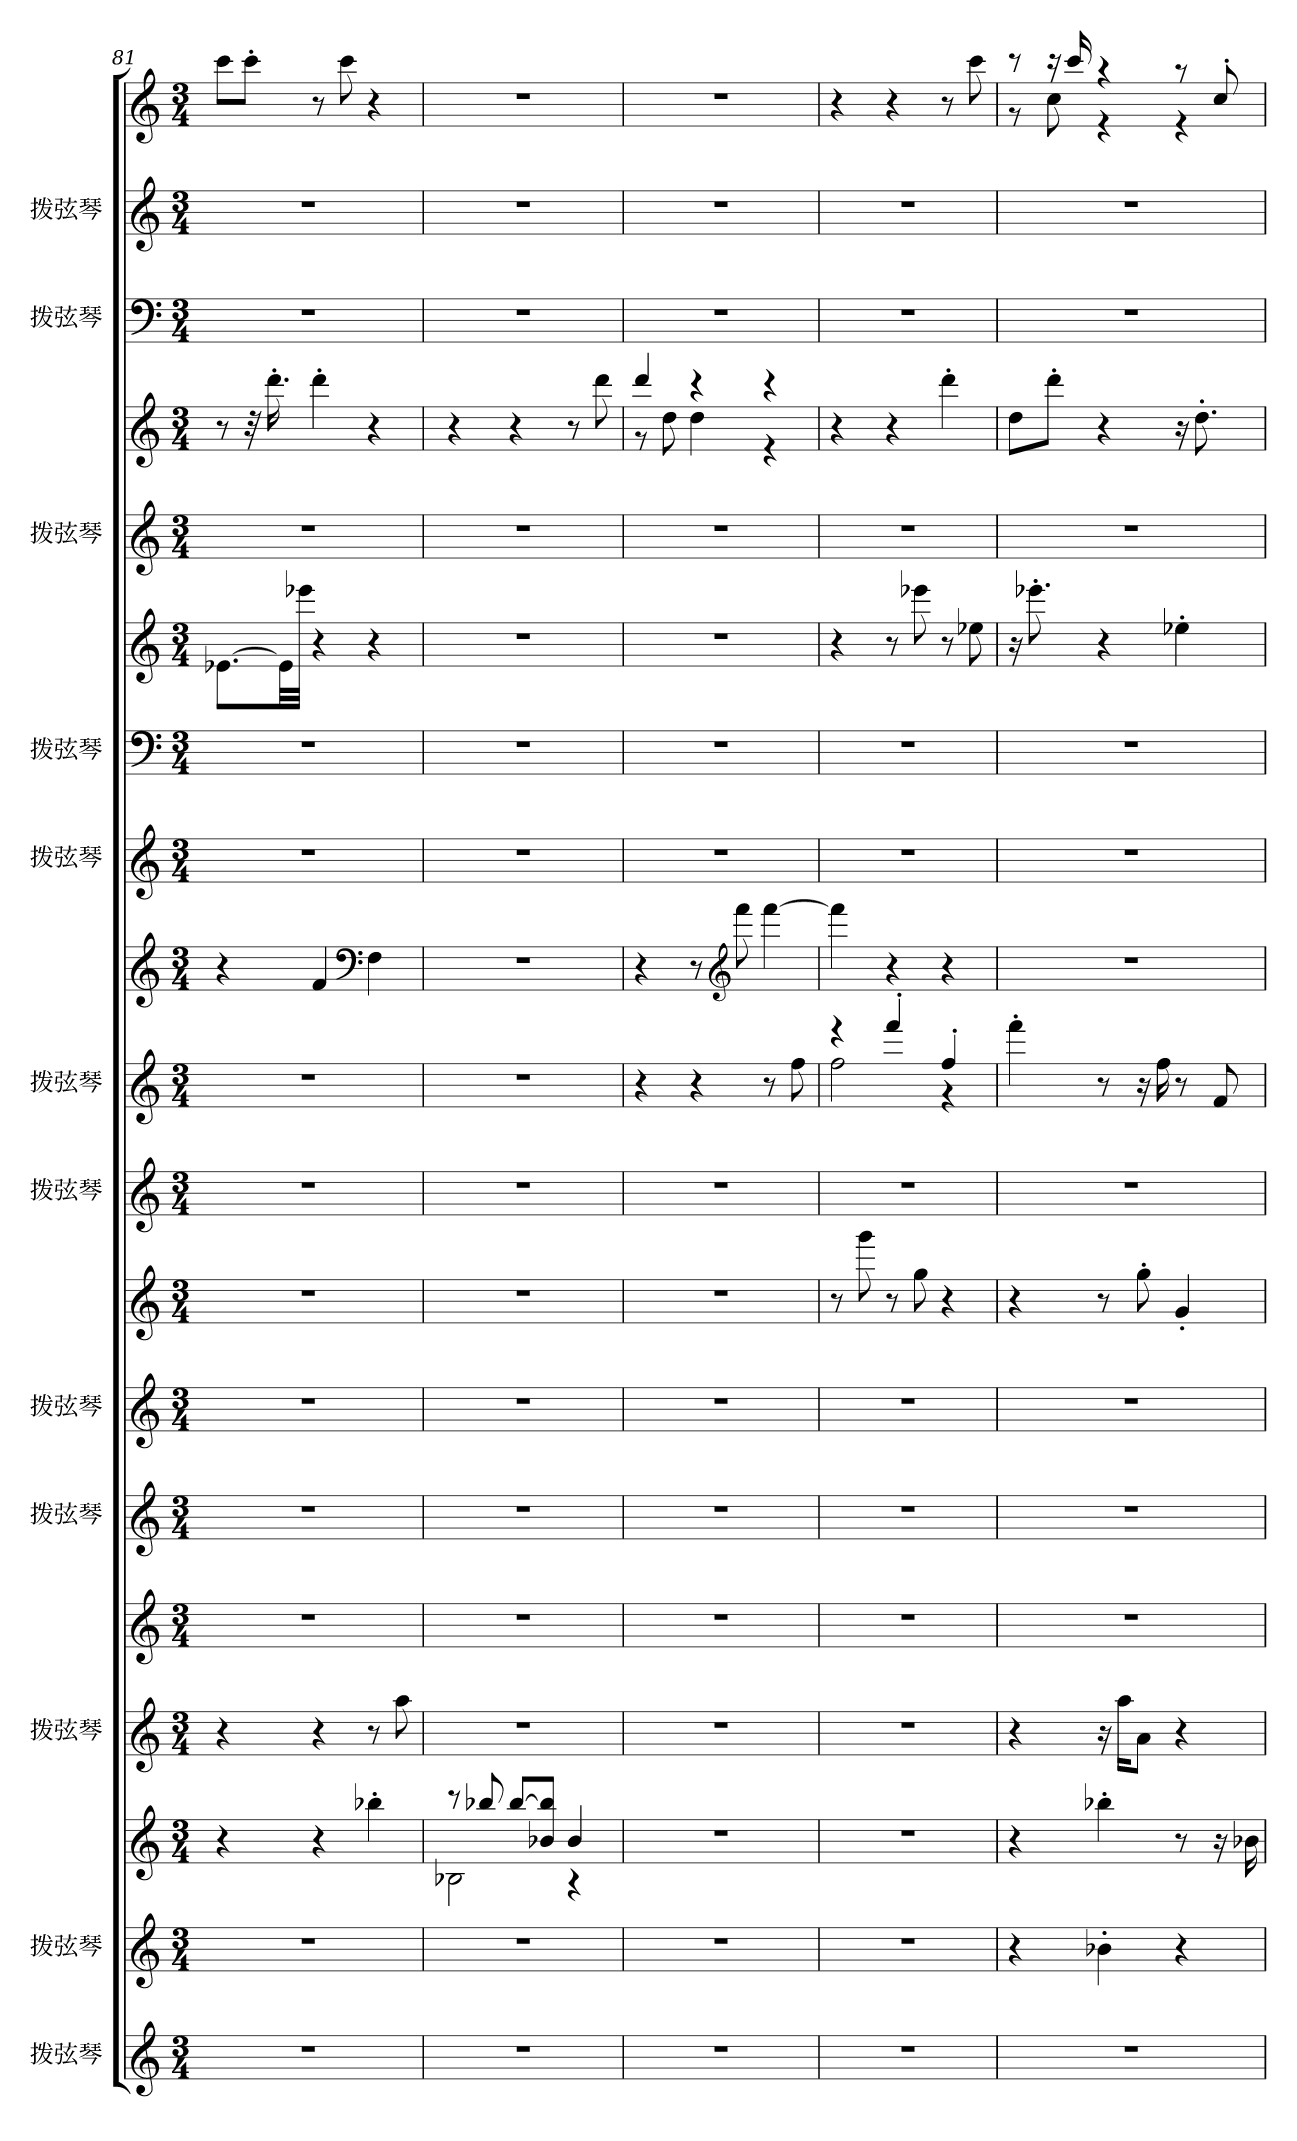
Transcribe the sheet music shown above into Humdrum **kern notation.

**kern	**kern	**kern	**kern	**kern	**kern	**kern	**kern	**kern	**kern	**kern	**kern	**kern	**kern	**kern	**kern	**kern	**kern	**kern
*part12	*part11	*part11	*part10	*part10	*part9	*part8	*part8	*part7	*part6	*part6	*part5	*part4	*part4	*part3	*part3	*part2	*part1	*part1
*staff19	*staff18	*staff17	*staff16	*staff15	*staff14	*staff13	*staff12	*staff11	*staff10	*staff9	*staff8	*staff7	*staff6	*staff5	*staff4	*staff3	*staff2	*staff1
*I"拨弦琴	*I"拨弦琴	*	*I"拨弦琴	*	*I"拨弦琴	*I"拨弦琴	*	*I"拨弦琴	*I"拨弦琴	*	*I"拨弦琴	*I"拨弦琴	*	*I"拨弦琴	*	*I"拨弦琴	*I"拨弦琴	*
*clefG2	*clefG2	*clefG2	*clefG2	*clefG2	*clefG2	*clefG2	*clefG2	*clefG2	*clefG2	*clefG2	*clefG2	*clefF4	*clefG2	*clefG2	*clefG2	*clefF4	*clefG2	*clefG2
*k[]	*k[]	*k[]	*k[]	*k[]	*k[]	*k[]	*k[]	*k[]	*k[]	*k[]	*k[]	*k[]	*k[]	*k[]	*k[]	*k[]	*k[]	*k[]
*M3/4	*M3/4	*M3/4	*M3/4	*M3/4	*M3/4	*M3/4	*M3/4	*M3/4	*M3/4	*M3/4	*M3/4	*M3/4	*M3/4	*M3/4	*M3/4	*M3/4	*M3/4	*M3/4
=81	=81	=81	=81	=81	=81	=81	=81	=81	=81	=81	=81	=81	=81	=81	=81	=81	=81	=81
2.r	2.r	4r	4r	2.r	2.r	2.r	2.r	2.r	2.r	4r	2.r	2.r	[8.e-X\L	2.r	8r	2.r	2.r	8ccc\L
.	.	.	.	.	.	.	.	.	.	.	.	.	.	.	32r	.	.	8ccc'\J
.	.	.	.	.	.	.	.	.	.	.	.	.	.	.	16.ddd'\	.	.	.
.	.	.	.	.	.	.	.	.	.	.	.	.	32e-\LL]	.	.	.	.	.
.	.	.	.	.	.	.	.	.	.	.	.	.	32eee-X\JJJ	.	.	.	.	.
.	.	4r	4r	.	.	.	.	.	.	4f/	.	.	4r	.	4ddd'\	.	.	8r
.	.	.	.	.	.	.	.	.	.	.	.	.	.	.	.	.	.	8ccc\
*	*	*	*	*	*	*	*	*	*	*clefF4	*	*	*	*	*	*	*	*
.	.	4bb-X'\	8r	.	.	.	.	.	.	4F\	.	.	4r	.	4r	.	.	4r
.	.	.	8aa\	.	.	.	.	.	.	.	.	.	.	.	.	.	.	.
=82	=82	=82	=82	=82	=82	=82	=82	=82	=82	=82	=82	=82	=82	=82	=82	=82	=82	=82
*	*	*^	*	*	*	*	*	*	*	*	*	*	*	*	*	*	*	*
2.r	2.r	8r	2B-X\	2.r	2.r	2.r	2.r	2.r	2.r	2.r	2.r	2.r	2.r	2.r	2.r	4r	2.r	2.r	2.r
.	.	8bb-X/	.	.	.	.	.	.	.	.	.	.	.	.	.	.	.	.	.
.	.	[8bb-/L	.	.	.	.	.	.	.	.	.	.	.	.	.	4r	.	.	.
.	.	8b-X/ 8bb-/]J	.	.	.	.	.	.	.	.	.	.	.	.	.	.	.	.	.
.	.	4b-/	4r	.	.	.	.	.	.	.	.	.	.	.	.	8r	.	.	.
.	.	.	.	.	.	.	.	.	.	.	.	.	.	.	.	8ddd\	.	.	.
*	*	*v	*v	*	*	*	*	*	*	*	*	*	*	*	*	*	*	*	*
=83	=83	=83	=83	=83	=83	=83	=83	=83	=83	=83	=83	=83	=83	=83	=83	=83	=83	=83
*	*	*	*	*	*	*	*	*	*	*	*	*	*	*	*^	*	*	*
2.r	2.r	2.r	2.r	2.r	2.r	2.r	2.r	2.r	4r	4r	2.r	2.r	2.r	2.r	4ddd/	8r	2.r	2.r	2.r
.	.	.	.	.	.	.	.	.	.	.	.	.	.	.	.	8dd\	.	.	.
.	.	.	.	.	.	.	.	.	4r	8r	.	.	.	.	4r	4dd\	.	.	.
*	*	*	*	*	*	*	*	*	*	*clefG2	*	*	*	*	*	*	*	*	*
.	.	.	.	.	.	.	.	.	.	8fff\	.	.	.	.	.	.	.	.	.
.	.	.	.	.	.	.	.	.	8r	[4fff\	.	.	.	.	4r	4r	.	.	.
.	.	.	.	.	.	.	.	.	8ff\	.	.	.	.	.	.	.	.	.	.
*	*	*	*	*	*	*	*	*	*	*	*	*	*	*	*v	*v	*	*	*
!!LO:PB:g=z
=84	=84	=84	=84	=84	=84	=84	=84	=84	=84	=84	=84	=84	=84	=84	=84	=84	=84	=84
*	*	*	*	*	*	*	*	*	*^	*	*	*	*	*	*	*	*	*
2.r	2.r	2.r	2.r	2.r	2.r	2.r	8r	2.r	4r	2ff\	4fff\]	2.r	2.r	4r	2.r	4r	2.r	2.r	4r
.	.	.	.	.	.	.	8ggg\	.	.	.	.	.	.	.	.	.	.	.	.
.	.	.	.	.	.	.	8r	.	4fff'/	.	4r	.	.	8r	.	4r	.	.	4r
.	.	.	.	.	.	.	8gg\	.	.	.	.	.	.	8eee-X\	.	.	.	.	.
.	.	.	.	.	.	.	4r	.	4ff'/	4r	4r	.	.	8r	.	4ddd'\	.	.	8r
.	.	.	.	.	.	.	.	.	.	.	.	.	.	8ee-X\	.	.	.	.	8ccc\
*	*	*	*	*	*	*	*	*	*v	*v	*	*	*	*	*	*	*	*	*
=85	=85	=85	=85	=85	=85	=85	=85	=85	=85	=85	=85	=85	=85	=85	=85	=85	=85	=85
*	*	*	*	*	*	*	*	*	*	*	*	*	*	*	*	*	*	*^
2.r	4r	4r	4r	2.r	2.r	2.r	4r	2.r	4fff'\	2.r	2.r	2.r	16r	2.r	8dd\L	2.r	2.r	8r	8r
.	.	.	.	.	.	.	.	.	.	.	.	.	8.eee-X'\	.	.	.	.	.	.
.	.	.	.	.	.	.	.	.	.	.	.	.	.	.	8ddd'\J	.	.	16r	8cc\
.	.	.	.	.	.	.	.	.	.	.	.	.	.	.	.	.	.	16ccc/	.
.	4b-X'\	4bb-X'\	16r	.	.	.	8r	.	8r	.	.	.	4r	.	4r	.	.	4r	4r
.	.	.	16aa\KL	.	.	.	.	.	.	.	.	.	.	.	.	.	.	.	.
.	.	.	8a\J	.	.	.	8gg'\	.	16r	.	.	.	.	.	.	.	.	.	.
.	.	.	.	.	.	.	.	.	16ff\	.	.	.	.	.	.	.	.	.	.
.	4r	8r	4r	.	.	.	4g'/	.	8r	.	.	.	4ee-X'\	.	16r	.	.	8r	4r
.	.	.	.	.	.	.	.	.	.	.	.	.	.	.	8.dd'\	.	.	.	.
.	.	16r	.	.	.	.	.	.	8f/	.	.	.	.	.	.	.	.	8cc'/	.
.	.	16b-X\	.	.	.	.	.	.	.	.	.	.	.	.	.	.	.	.	.
*	*	*	*	*	*	*	*	*	*	*	*	*	*	*	*	*	*	*v	*v
=	=	=	=	=	=	=	=	=	=	=	=	=	=	=	=	=	=	=
*-	*-	*-	*-	*-	*-	*-	*-	*-	*-	*-	*-	*-	*-	*-	*-	*-	*-	*-
